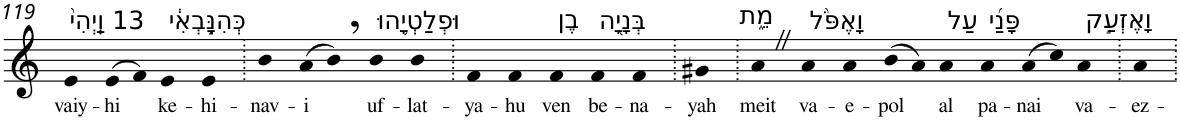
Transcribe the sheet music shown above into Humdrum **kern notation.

**kern	**text
*part1	*part1
*staff1	*staff1
*I"Piano	*
*I'Pno	*
!!LO:PB:g=z
*clefG2	*
*k[]	*
=119	=119
!LO:TX:a:t=13 וַֽיְהִי֙	!
!	!LO:LY:b
4e	vaiy-
!	!LO:LY:b
(>8e	-hi
8f)	.
!LO:TX:a:t=כְּהִנָּ֣בְאִ֔י	!
!	!LO:LY:b
4e	ke-
!	!LO:LY:b
4e	-hi-
=120.	=120.
!	!LO:LY:b
4b	-nav-
!	!LO:LY:b
(>8a	-i
8b,)	.
!LO:TX:a:t=וּפְלַטְיָ֥הוּ	!
!	!LO:LY:b
4b	uf-
!	!LO:LY:b
4b	-lat-
=121.	=121.
!	!LO:LY:b
4f	-ya-
!	!LO:LY:b
4f	-hu
!LO:TX:a:t=בֶן	!
!	!LO:LY:b
4f	ven
!LO:TX:a:t=בְּנָיָ֖ה	!
!	!LO:LY:b
4f	be-
!	!LO:LY:b
4f	-na-
=122.	=122.
!	!LO:LY:b
4g#X	-yah
=123.	=123.
!LO:TX:a:t=מֵ֑ת	!
!	!LO:LY:b
4aZ	meit
!LO:TX:a:t=וָאֶפֹּ֨ל	!
!	!LO:LY:b
4a	va-
!	!LO:LY:b
4a	-e-
!	!LO:LY:b
(>8b	-pol
8a)	.
!LO:TX:a:t=עַל	!
!	!LO:LY:b
4a	al
!LO:TX:a:t=פָּנַ֜י	!
!	!LO:LY:b
4a	pa-
!	!LO:LY:b
(>8a	-nai
8cc)	.
!LO:TX:a:t=וָאֶזְעַ֣ק	!
!	!LO:LY:b
4a	va-
=124.	=124.
!	!LO:LY:b
4a	-ez-
=.	=.
*-	*-
